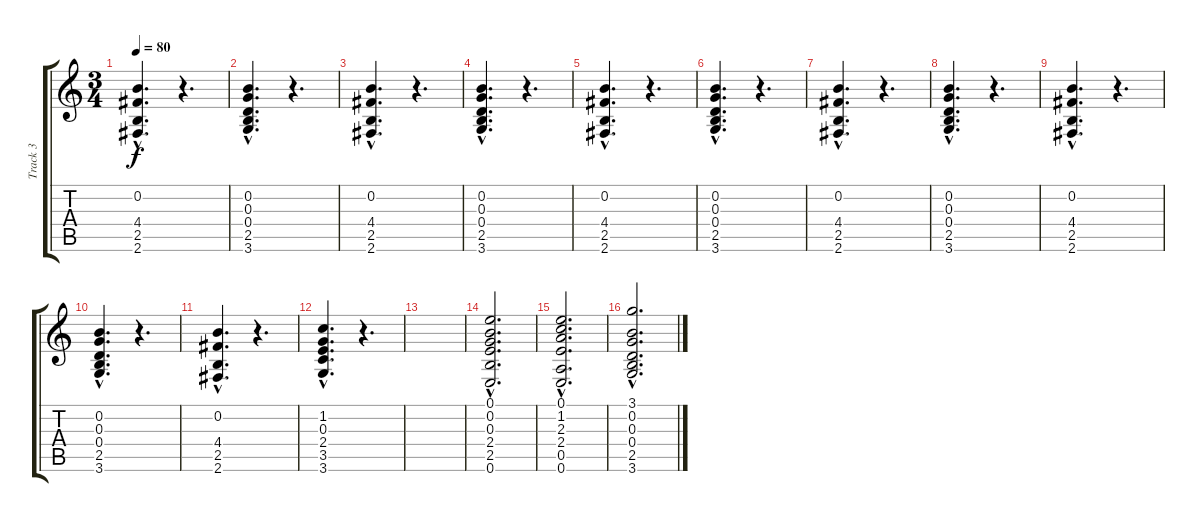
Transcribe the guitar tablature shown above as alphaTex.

\track ("Track 3" "Track 3") {instrument distortionguitar}
\staff {score tabs}
\tuning (E4 B3 G3 D3 A2 E2) {hide}
\ts (3 4)
\tempo 80
\clef g2
\ks c
(0.2{hac} 4.4{hac} 2.5{hac} 2.6{hac}).4{d dy f} r.4{d} |
(0.2{hac} 0.3{hac} 0.4{hac} 2.5{hac} 3.6{hac}).4{d} r.4{d} |
(0.2{hac} 4.4{hac} 2.5{hac} 2.6{hac}).4{d} r.4{d} |
(0.2{hac} 0.3{hac} 0.4{hac} 2.5{hac} 3.6{hac}).4{d} r.4{d} |
(0.2{hac} 4.4{hac} 2.5{hac} 2.6{hac}).4{d} r.4{d} |
(0.2{hac} 0.3{hac} 0.4{hac} 2.5{hac} 3.6{hac}).4{d} r.4{d} |
(0.2{hac} 4.4{hac} 2.5{hac} 2.6{hac}).4{d} r.4{d} |
(0.2{hac} 0.3{hac} 0.4{hac} 2.5{hac} 3.6{hac}).4{d} r.4{d} |
(0.2{hac} 4.4{hac} 2.5{hac} 2.6{hac}).4{d} r.4{d} |
(0.2{hac} 0.3{hac} 0.4{hac} 2.5{hac} 3.6{hac}).4{d} r.4{d} |
(0.2{hac} 4.4{hac} 2.5{hac} 2.6{hac}).4{d} r.4{d} |
(1.2{hac} 0.3{hac} 2.4{hac} 3.5{hac} 3.6{hac}).4{d} r.4{d} |
|
(0.1{hac} 0.2{hac} 0.3{hac} 2.4{hac} 2.5{hac} 0.6{hac}).2{d} |
(0.1{hac} 1.2{hac} 2.3{hac} 2.4{hac} 0.5{hac} 0.6{hac}).2{d} |
(3.1{hac} 0.2{hac} 0.3{hac} 0.4{hac} 2.5{hac} 3.6{hac}).2{d}
